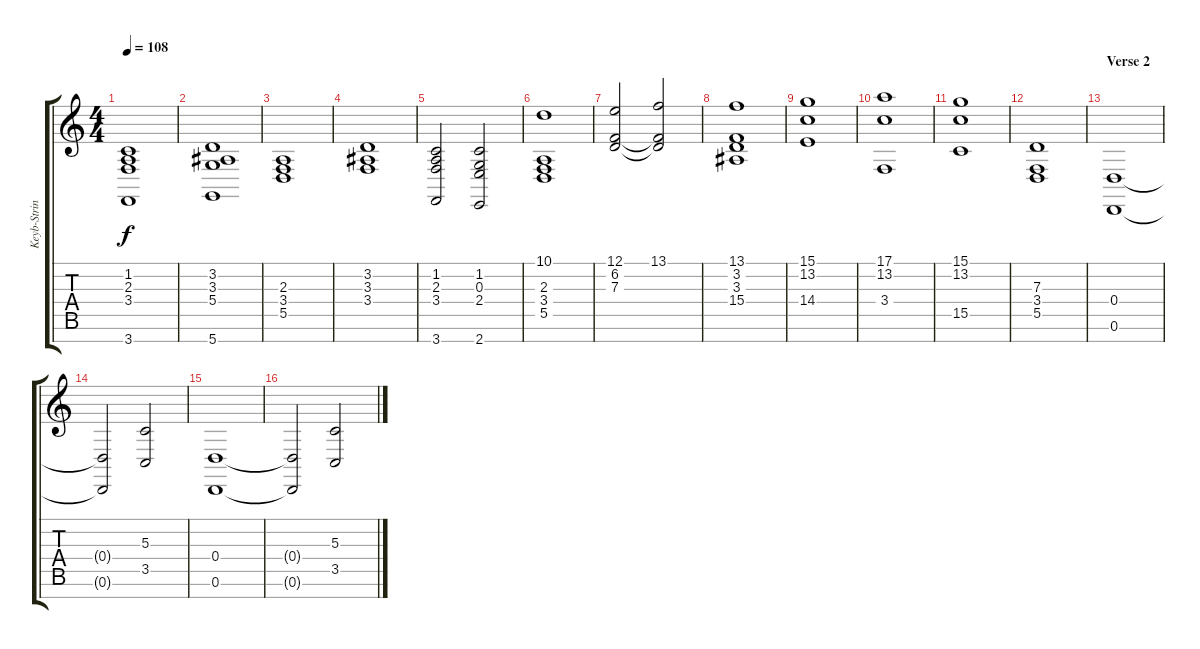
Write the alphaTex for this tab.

\track ("Keyb-Strings 2" "Keyb-Strin") {instrument stringensemble1}
\staff {score tabs}
\tuning (E4 B3 G3 D3 A2 D2 D2) {hide}
\ts (4 4)
\tempo 108
\clef g2
\ks c
(1.2 2.3 3.4 3.7).1{dy f} |
(3.2 3.3 5.4 5.7).1 |
(2.3 3.4 5.5).1 |
(3.2 3.3 3.4).1 |
(1.2 2.3 3.4 3.7).2 (1.2 0.3 2.4 2.7).2 |
(10.1 2.3 3.4 5.5).1 |
(12.1 6.2 7.3).2 (13.1 6.2{t} 7.3{t}).2 |
(13.1 3.2 3.3 15.4).1 |
(15.1 13.2 14.4).1 |
(17.1 13.2 3.4).1 |
(15.1 13.2 15.5).1 |
(7.3 3.4 5.5).1 |
\section ("" "Verse 2")
(0.4 0.6).1 |
(0.4{t} 0.6{t}).2 (5.3 3.5).2 |
(0.4 0.6).1 |
(0.4{t} 0.6{t}).2 (5.3 3.5).2
